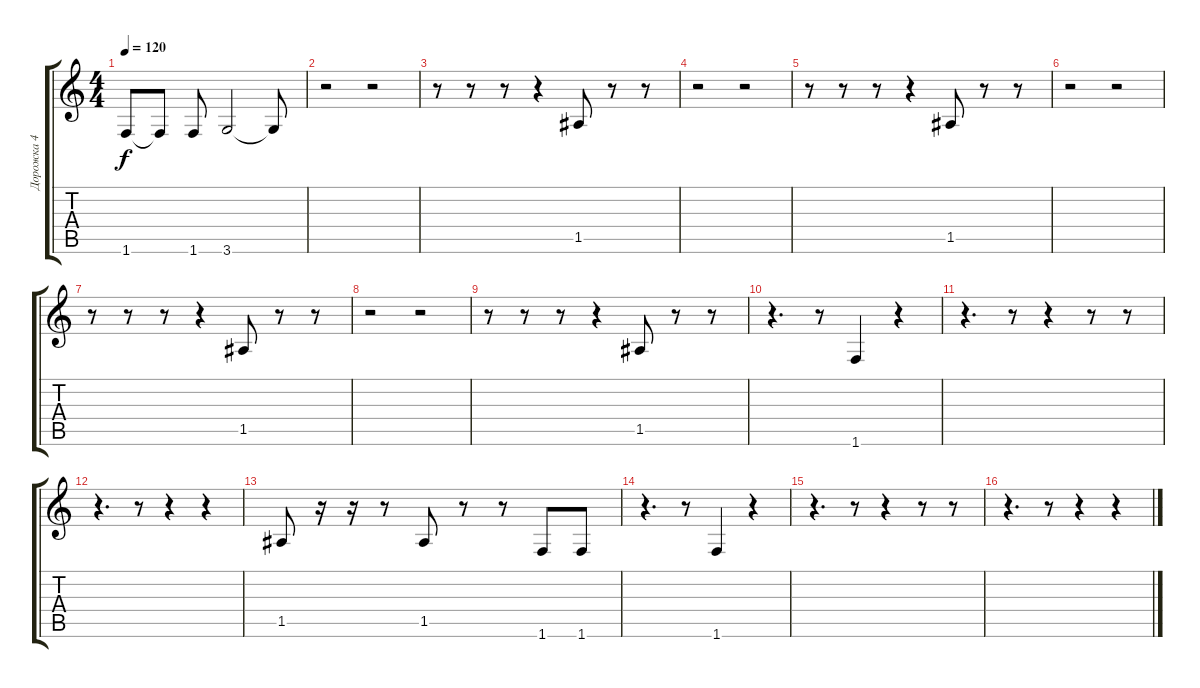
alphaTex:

\track ("Дорожка 4" "Дорожка 4") {instrument electricbassfinger}
\staff {score tabs}
\tuning (E4 B3 G3 D3 A2 E2) {hide}
\ts (4 4)
\tempo 120
\clef g2
\ks c
1.6.8{dy f} 1.6{t}.8 1.6.8 3.6.2 3.6{t}.8 |
r.2 r.2 |
r.8 r.8 r.8 r.4 1.5.8 r.8 r.8 |
r.2 r.2 |
r.8 r.8 r.8 r.4 1.5.8 r.8 r.8 |
r.2 r.2 |
r.8 r.8 r.8 r.4 1.5.8 r.8 r.8 |
r.2 r.2 |
r.8 r.8 r.8 r.4 1.5.8 r.8 r.8 |
r.4{d} r.8 1.6.4 r.4 |
r.4{d} r.8 r.4 r.8 r.8 |
r.4{d} r.8 r.4 r.4 |
1.5.8 r.16 r.16 r.8 1.5.8 r.8 r.8 1.6.8 1.6.8 |
r.4{d} r.8 1.6.4 r.4 |
r.4{d} r.8 r.4 r.8 r.8 |
r.4{d} r.8 r.4 r.4
